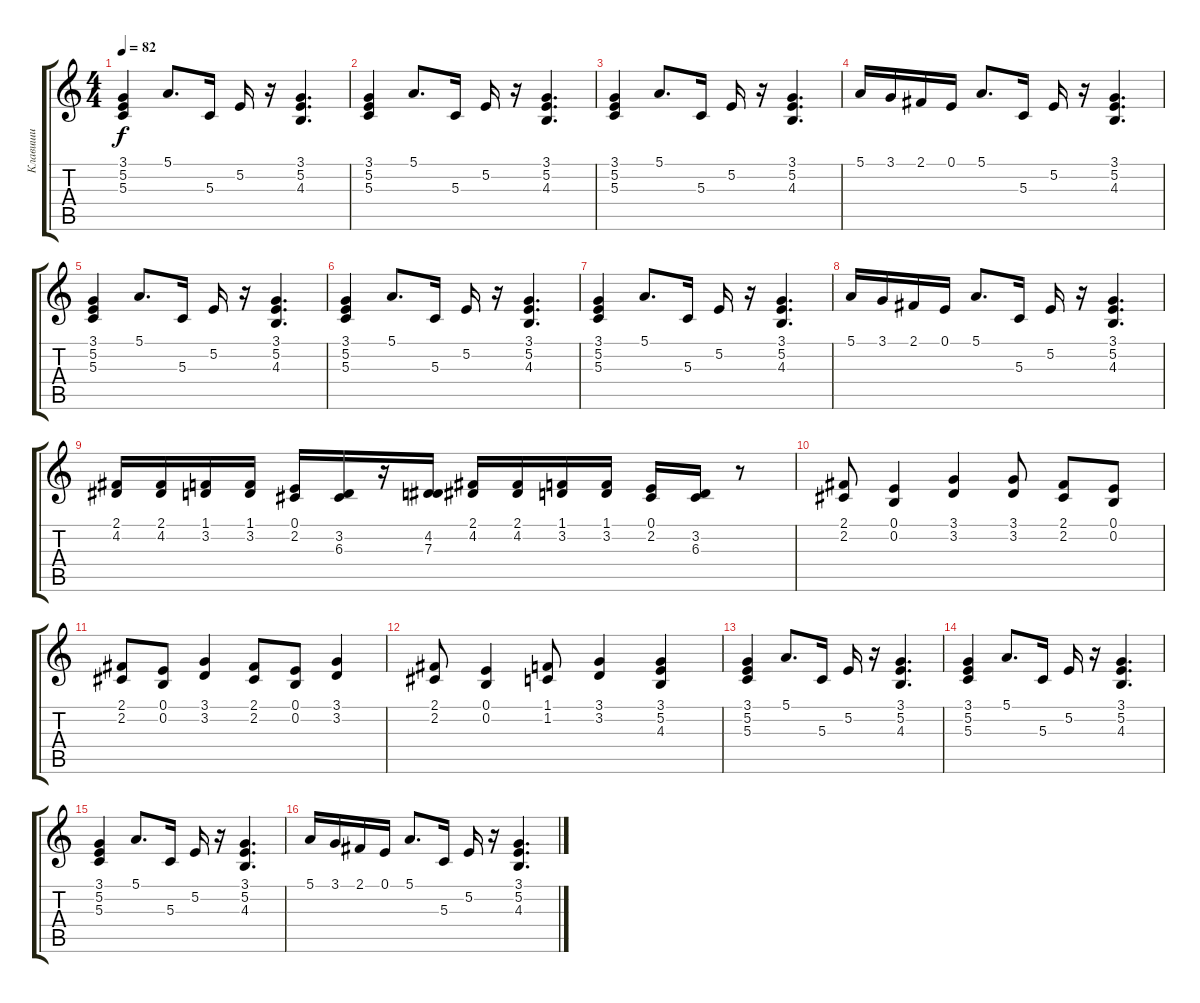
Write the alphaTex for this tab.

\track ("Клавиши" "Клавиши") {instrument acousticgrandpiano}
\staff {score tabs}
\tuning (E4 B3 G3 D3 A2 E2) {hide}
\ts (4 4)
\tempo 82
\clef g2
\ks c
(3.1 5.2 5.3).4{dy f} 5.1.8{d} 5.3.16 5.2.16 r.16 (3.1 5.2 4.3).4{d} |
(3.1 5.2 5.3).4 5.1.8{d} 5.3.16 5.2.16 r.16 (3.1 5.2 4.3).4{d} |
(3.1 5.2 5.3).4 5.1.8{d} 5.3.16 5.2.16 r.16 (3.1 5.2 4.3).4{d} |
5.1.16 3.1.16 2.1.16 0.1.16 5.1.8{d} 5.3.16 5.2.16 r.16 (3.1 5.2 4.3).4{d} |
(3.1 5.2 5.3).4 5.1.8{d} 5.3.16 5.2.16 r.16 (3.1 5.2 4.3).4{d} |
(3.1 5.2 5.3).4 5.1.8{d} 5.3.16 5.2.16 r.16 (3.1 5.2 4.3).4{d} |
(3.1 5.2 5.3).4 5.1.8{d} 5.3.16 5.2.16 r.16 (3.1 5.2 4.3).4{d} |
5.1.16 3.1.16 2.1.16 0.1.16 5.1.8{d} 5.3.16 5.2.16 r.16 (3.1 5.2 4.3).4{d} |
(2.1 4.2).16 (2.1 4.2).16 (1.1 3.2).16 (1.1 3.2).16 (0.1 2.2).16 (3.2 6.3).16 r.16 (4.2 7.3).16 (2.1 4.2).16 (2.1 4.2).16 (1.1 3.2).16 (1.1 3.2).16 (0.1 2.2).16 (3.2 6.3).16 r.8 |
(2.1 2.2).8 (0.1 0.2).4 (3.1 3.2).4 (3.1 3.2).8 (2.1 2.2).8 (0.1 0.2).8 |
(2.1 2.2).8 (0.1 0.2).8 (3.1 3.2).4 (2.1 2.2).8 (0.1 0.2).8 (3.1 3.2).4 |
(2.1 2.2).8 (0.1 0.2).4 (1.1 1.2).8 (3.1 3.2).4 (3.1 5.2 4.3).4 |
(3.1 5.2 5.3).4 5.1.8{d} 5.3.16 5.2.16 r.16 (3.1 5.2 4.3).4{d} |
(3.1 5.2 5.3).4 5.1.8{d} 5.3.16 5.2.16 r.16 (3.1 5.2 4.3).4{d} |
(3.1 5.2 5.3).4 5.1.8{d} 5.3.16 5.2.16 r.16 (3.1 5.2 4.3).4{d} |
5.1.16 3.1.16 2.1.16 0.1.16 5.1.8{d} 5.3.16 5.2.16 r.16 (3.1 5.2 4.3).4{d}
